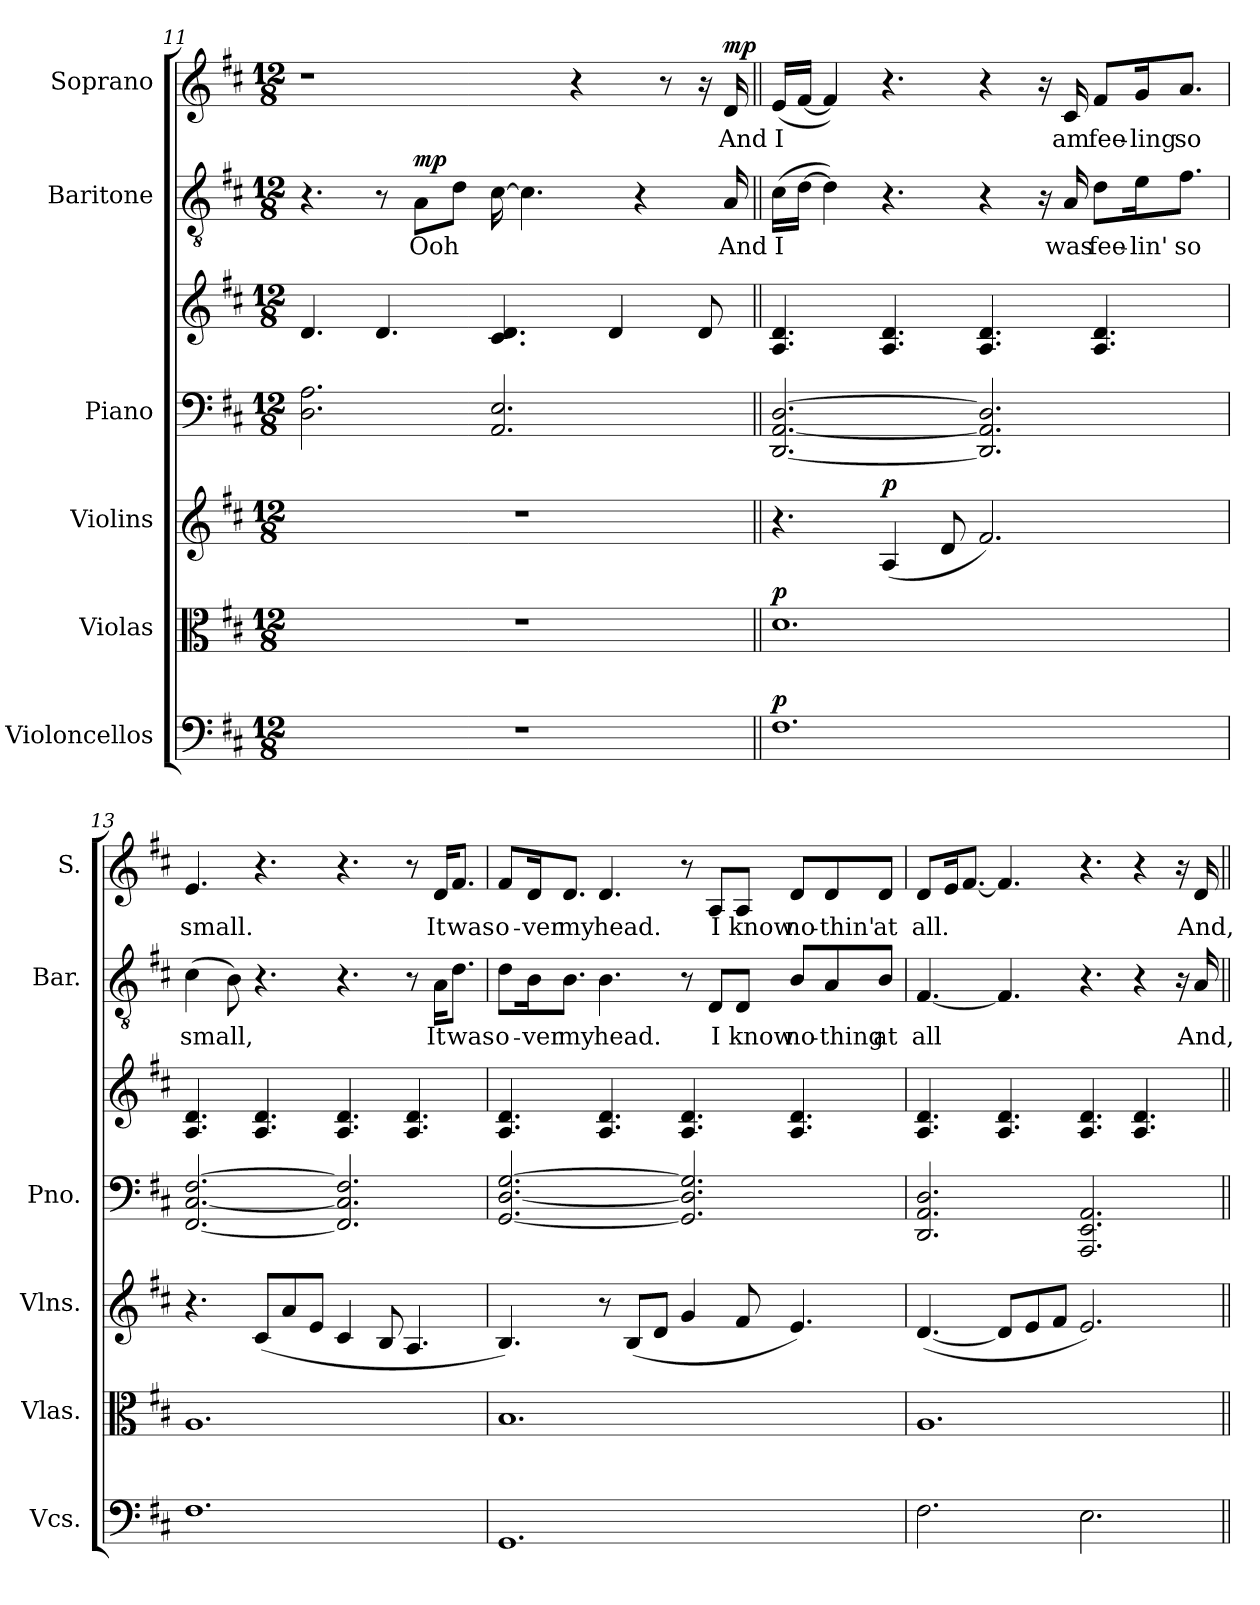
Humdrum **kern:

**kern	**dynam	**kern	**dynam	**kern	**dynam	**kern	**kern	**kern	**text	**dynam	**kern	**text	**dynam
*part6	*part6	*part5	*part5	*part4	*part4	*part3	*part3	*part2	*part2	*part2	*part1	*part1	*part1
*staff7	*staff7	*staff6	*staff6	*staff5	*staff5	*staff4	*staff3	*staff2	*staff2	*staff2	*staff1	*staff1	*staff1
*I"Violoncellos	*	*I"Violas	*	*I"Violins	*	*I"Piano	*	*I"Baritone	*	*	*I"Soprano	*	*
*I'Vcs.	*	*I'Vlas.	*	*I'Vlns.	*	*I'Pno.	*	*I'Bar.	*	*	*I'S.	*	*
*clefF4	*	*clefC3	*	*clefG2	*	*clefF4	*clefG2	*clefGv2	*	*	*clefG2	*	*
*k[f#c#]	*	*k[f#c#]	*	*k[f#c#]	*	*k[f#c#]	*k[f#c#]	*k[f#c#]	*	*	*k[f#c#]	*	*
*M12/8	*	*M12/8	*	*M12/8	*	*M12/8	*M12/8	*M12/8	*	*	*M12/8	*	*
=11	=11	=11	=11	=11	=11	=11	=11	=11	=11	=11	=11	=11	=11
1.r	.	1.r	.	1.r	.	2.D\ 2.A\	4.d/	4.r	.	.	1r	.	.
.	.	.	.	.	.	.	4.d/	8r	.	.	.	.	.
!	!	!	!	!	!	!	!	!	!LO:LY:b	!LO:DY:a	!	!	!
.	.	.	.	.	.	.	.	8A\L	Ooh	mp	.	.	.
.	.	.	.	.	.	.	.	8d\J	.	.	.	.	.
.	.	.	.	.	.	2.AA/ 2.E/	4.c#/ 4.d/	[16c#\	.	.	.	.	.
.	.	.	.	.	.	.	.	4.c#\]	.	.	.	.	.
.	.	.	.	.	.	.	.	.	.	.	4r	.	.
.	.	.	.	.	.	.	4d/	.	.	.	.	.	.
.	.	.	.	.	.	.	.	4r	.	.	.	.	.
.	.	.	.	.	.	.	.	.	.	.	8r	.	.
.	.	.	.	.	.	.	8d/	.	.	.	16r	.	.
!	!	!	!	!	!	!	!	!	!LO:LY:b	!	!	!LO:LY:b	!LO:DY:a
.	.	.	.	.	.	.	.	16A/	And	.	16d/	And	mp
!!LO:PB:g=z
=12||	=12||	=12||	=12||	=12||	=12||	=12||	=12||	=12||	=12||	=12||	=12||	=12||	=12||
!	!LO:DY:a	!	!LO:DY:a	!	!	!	!	!	!LO:LY:b	!	!	!LO:LY:b	!
1.F#	p	1.d	p	4.r	.	[2.DD/ [2.AA/ [2.D/	4.A/ 4.d/	(16c#\LL	I	.	(16e/LL	I	.
.	.	.	.	.	.	.	.	[16d\JJ	.	.	[16f#/JJ	.	.
.	.	.	.	.	.	.	.	4d\])	.	.	4f#/])	.	.
!	!	!	!	!	!LO:DY:a	!	!	!	!	!	!	!	!
.	.	.	.	(4A/	p	.	4.A/ 4.d/	4.r	.	.	4.r	.	.
.	.	.	.	8d/	.	.	.	.	.	.	.	.	.
.	.	.	.	2.f#/)	.	2.DD/] 2.AA/] 2.D/]	4.A/ 4.d/	4r	.	.	4r	.	.
.	.	.	.	.	.	.	.	16r	.	.	16r	.	.
!	!	!	!	!	!	!	!	!	!LO:LY:b	!	!	!LO:LY:b	!
.	.	.	.	.	.	.	.	16A/	was	.	16c#/	am	.
!	!	!	!	!	!	!	!	!	!LO:LY:b	!	!	!LO:LY:b	!
.	.	.	.	.	.	.	4.A/ 4.d/	8d\L	fee-	.	8f#/L	fee-	.
!	!	!	!	!	!	!	!	!	!LO:LY:b	!	!	!LO:LY:b	!
.	.	.	.	.	.	.	.	16e\K	-lin'	.	16g/K	-ling	.
!	!	!	!	!	!	!	!	!	!LO:LY:b	!	!	!LO:LY:b	!
.	.	.	.	.	.	.	.	8.f#\J	so	.	8.a/J	so	.
=13	=13	=13	=13	=13	=13	=13	=13	=13	=13	=13	=13	=13	=13
!	!	!	!	!	!	!	!	!	!LO:LY:b	!	!	!LO:LY:b	!
1.F#	.	1.A	.	4.r	.	[2.FF#/ [2.C#/ [2.F#/	4.A/ 4.d/	(4c#\	small,	.	4.e/	small.	.
.	.	.	.	.	.	.	.	8B\)	.	.	.	.	.
.	.	.	.	(8c#/L	.	.	4.A/ 4.d/	4.r	.	.	4.r	.	.
.	.	.	.	8a/	.	.	.	.	.	.	.	.	.
.	.	.	.	8e/J	.	.	.	.	.	.	.	.	.
.	.	.	.	4c#/	.	2.FF#/] 2.C#/] 2.F#/]	4.A/ 4.d/	4.r	.	.	4.r	.	.
.	.	.	.	8B/	.	.	.	.	.	.	.	.	.
.	.	.	.	4.A/	.	.	4.A/ 4.d/	8r	.	.	8r	.	.
!	!	!	!	!	!	!	!	!	!LO:LY:b	!	!	!LO:LY:b	!
.	.	.	.	.	.	.	.	16A\KL	It	.	16d/KL	It	.
!	!	!	!	!	!	!	!	!	!LO:LY:b	!	!	!LO:LY:b	!
.	.	.	.	.	.	.	.	8.d\J	was	.	8.f#/J	was	.
!!LO:PB:g=z
=14	=14	=14	=14	=14	=14	=14	=14	=14	=14	=14	=14	=14	=14
!	!	!	!	!	!	!	!	!	!LO:LY:b	!	!	!LO:LY:b	!
1.GG	.	1.B	.	4.B/)	.	[2.GG/ [2.D/ [2.G/	4.A/ 4.d/	8d\L	o-	.	8f#/L	o-	.
!	!	!	!	!	!	!	!	!	!LO:LY:b	!	!	!LO:LY:b	!
.	.	.	.	.	.	.	.	16B\K	-ver	.	16d/K	-ver	.
!	!	!	!	!	!	!	!	!	!LO:LY:b	!	!	!LO:LY:b	!
.	.	.	.	.	.	.	.	8.B\J	my	.	8.d/J	my	.
!	!	!	!	!	!	!	!	!	!LO:LY:b	!	!	!LO:LY:b	!
.	.	.	.	8r	.	.	4.A/ 4.d/	4.B\	head.	.	4.d/	head.	.
.	.	.	.	(8B/L	.	.	.	.	.	.	.	.	.
.	.	.	.	8d/J	.	.	.	.	.	.	.	.	.
.	.	.	.	4g/	.	2.GG/] 2.D/] 2.G/]	4.A/ 4.d/	8r	.	.	8r	.	.
!	!	!	!	!	!	!	!	!	!LO:LY:b	!	!	!LO:LY:b	!
.	.	.	.	.	.	.	.	8D/L	I	.	8A/L	I	.
!	!	!	!	!	!	!	!	!	!LO:LY:b	!	!	!LO:LY:b	!
.	.	.	.	8f#/	.	.	.	8D/J	know	.	8A/J	know	.
!	!	!	!	!	!	!	!	!	!LO:LY:b	!	!	!LO:LY:b	!
.	.	.	.	4.e/)	.	.	4.A/ 4.d/	8B/L	no-	.	8d/L	no-	.
!	!	!	!	!	!	!	!	!	!LO:LY:b	!	!	!LO:LY:b	!
.	.	.	.	.	.	.	.	8A/	-thing	.	8d/	-thin'	.
!	!	!	!	!	!	!	!	!	!LO:LY:b	!	!	!LO:LY:b	!
.	.	.	.	.	.	.	.	8B/J	at	.	8d/J	at	.
=15	=15	=15	=15	=15	=15	=15	=15	=15	=15	=15	=15	=15	=15
!	!	!	!	!	!	!	!	!	!LO:LY:b	!	!	!LO:LY:b	!
2.F#\	.	1.A	.	([4.d/	.	2.DD/ 2.AA/ 2.D/	4.A/ 4.d/	[4.F#/	all	.	8d/L	all.	.
.	.	.	.	.	.	.	.	.	.	.	16e/K	.	.
.	.	.	.	.	.	.	.	.	.	.	[8.f#/J	.	.
.	.	.	.	8d/L]	.	.	4.A/ 4.d/	4.F#/]	.	.	4.f#/]	.	.
.	.	.	.	8e/	.	.	.	.	.	.	.	.	.
.	.	.	.	8f#/J	.	.	.	.	.	.	.	.	.
2.E\	.	.	.	2.e/)	.	2.AAA/ 2.EE/ 2.AA/	4.A/ 4.d/	4.r	.	.	4.r	.	.
.	.	.	.	.	.	.	4.A/ 4.d/	4r	.	.	4r	.	.
.	.	.	.	.	.	.	.	16r	.	.	16r	.	.
!	!	!	!	!	!	!	!	!	!LO:LY:b	!	!	!LO:LY:b	!
.	.	.	.	.	.	.	.	16A/	And,	.	16d/	And,	.
=||	=||	=||	=||	=||	=||	=||	=||	=||	=||	=||	=||	=||	=||
*-	*-	*-	*-	*-	*-	*-	*-	*-	*-	*-	*-	*-	*-
